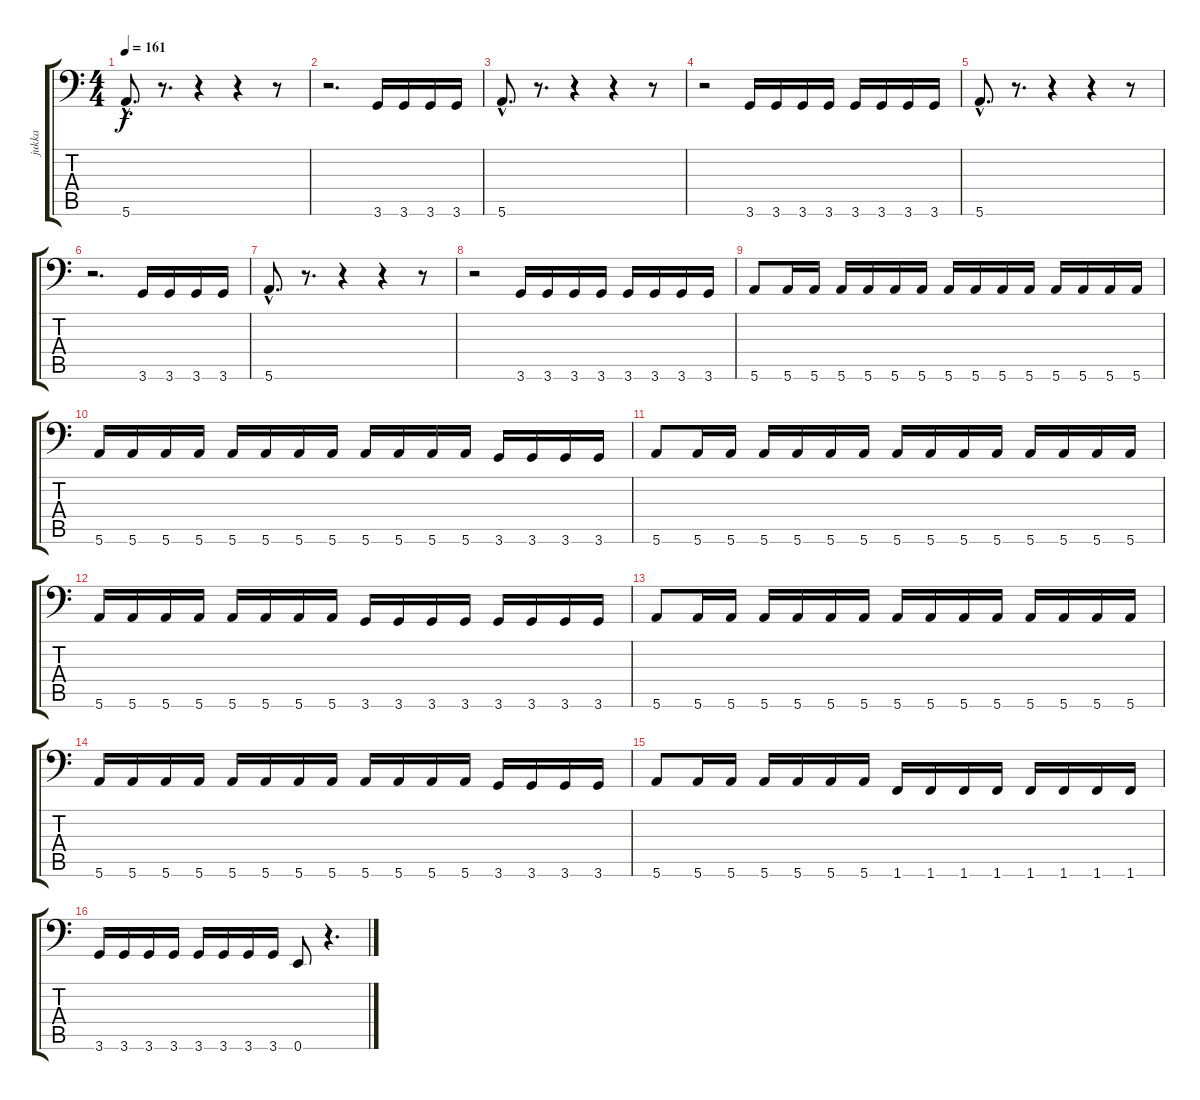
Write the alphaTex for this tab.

\track ("jukka" "jukka") {instrument electricbassfinger}
\staff {score tabs}
\tuning (E3 B2 G2 D2 A1 E1) {hide}
\ts (4 4)
\tempo 161
\clef f4
\ks c
5.6{hac}.8{d dy f instrument electricbassfinger} r.8{d} r.4 r.4 r.8 |
r.2{d} 3.6.16 3.6.16 3.6.16 3.6.16 |
5.6{hac}.8{d} r.8{d} r.4 r.4 r.8 |
r.2 3.6.16 3.6.16 3.6.16 3.6.16 3.6.16 3.6.16 3.6.16 3.6.16 |
5.6{hac}.8{d} r.8{d} r.4 r.4 r.8 |
r.2{d} 3.6.16 3.6.16 3.6.16 3.6.16 |
5.6{hac}.8{d} r.8{d} r.4 r.4 r.8 |
r.2 3.6.16 3.6.16 3.6.16 3.6.16 3.6.16 3.6.16 3.6.16 3.6.16 |
5.6.8 5.6.16 5.6.16 5.6.16 5.6.16 5.6.16 5.6.16 5.6.16 5.6.16 5.6.16 5.6.16 5.6.16 5.6.16 5.6.16 5.6.16 |
5.6.16 5.6.16 5.6.16 5.6.16 5.6.16 5.6.16 5.6.16 5.6.16 5.6.16 5.6.16 5.6.16 5.6.16 3.6.16 3.6.16 3.6.16 3.6.16 |
5.6.8 5.6.16 5.6.16 5.6.16 5.6.16 5.6.16 5.6.16 5.6.16 5.6.16 5.6.16 5.6.16 5.6.16 5.6.16 5.6.16 5.6.16 |
5.6.16 5.6.16 5.6.16 5.6.16 5.6.16 5.6.16 5.6.16 5.6.16 3.6.16 3.6.16 3.6.16 3.6.16 3.6.16 3.6.16 3.6.16 3.6.16 |
5.6.8 5.6.16 5.6.16 5.6.16 5.6.16 5.6.16 5.6.16 5.6.16 5.6.16 5.6.16 5.6.16 5.6.16 5.6.16 5.6.16 5.6.16 |
5.6.16 5.6.16 5.6.16 5.6.16 5.6.16 5.6.16 5.6.16 5.6.16 5.6.16 5.6.16 5.6.16 5.6.16 3.6.16 3.6.16 3.6.16 3.6.16 |
5.6.8 5.6.16 5.6.16 5.6.16 5.6.16 5.6.16 5.6.16 1.6.16 1.6.16 1.6.16 1.6.16 1.6.16 1.6.16 1.6.16 1.6.16 |
3.6.16 3.6.16 3.6.16 3.6.16 3.6.16 3.6.16 3.6.16 3.6.16 0.6.8 r.4{d}
